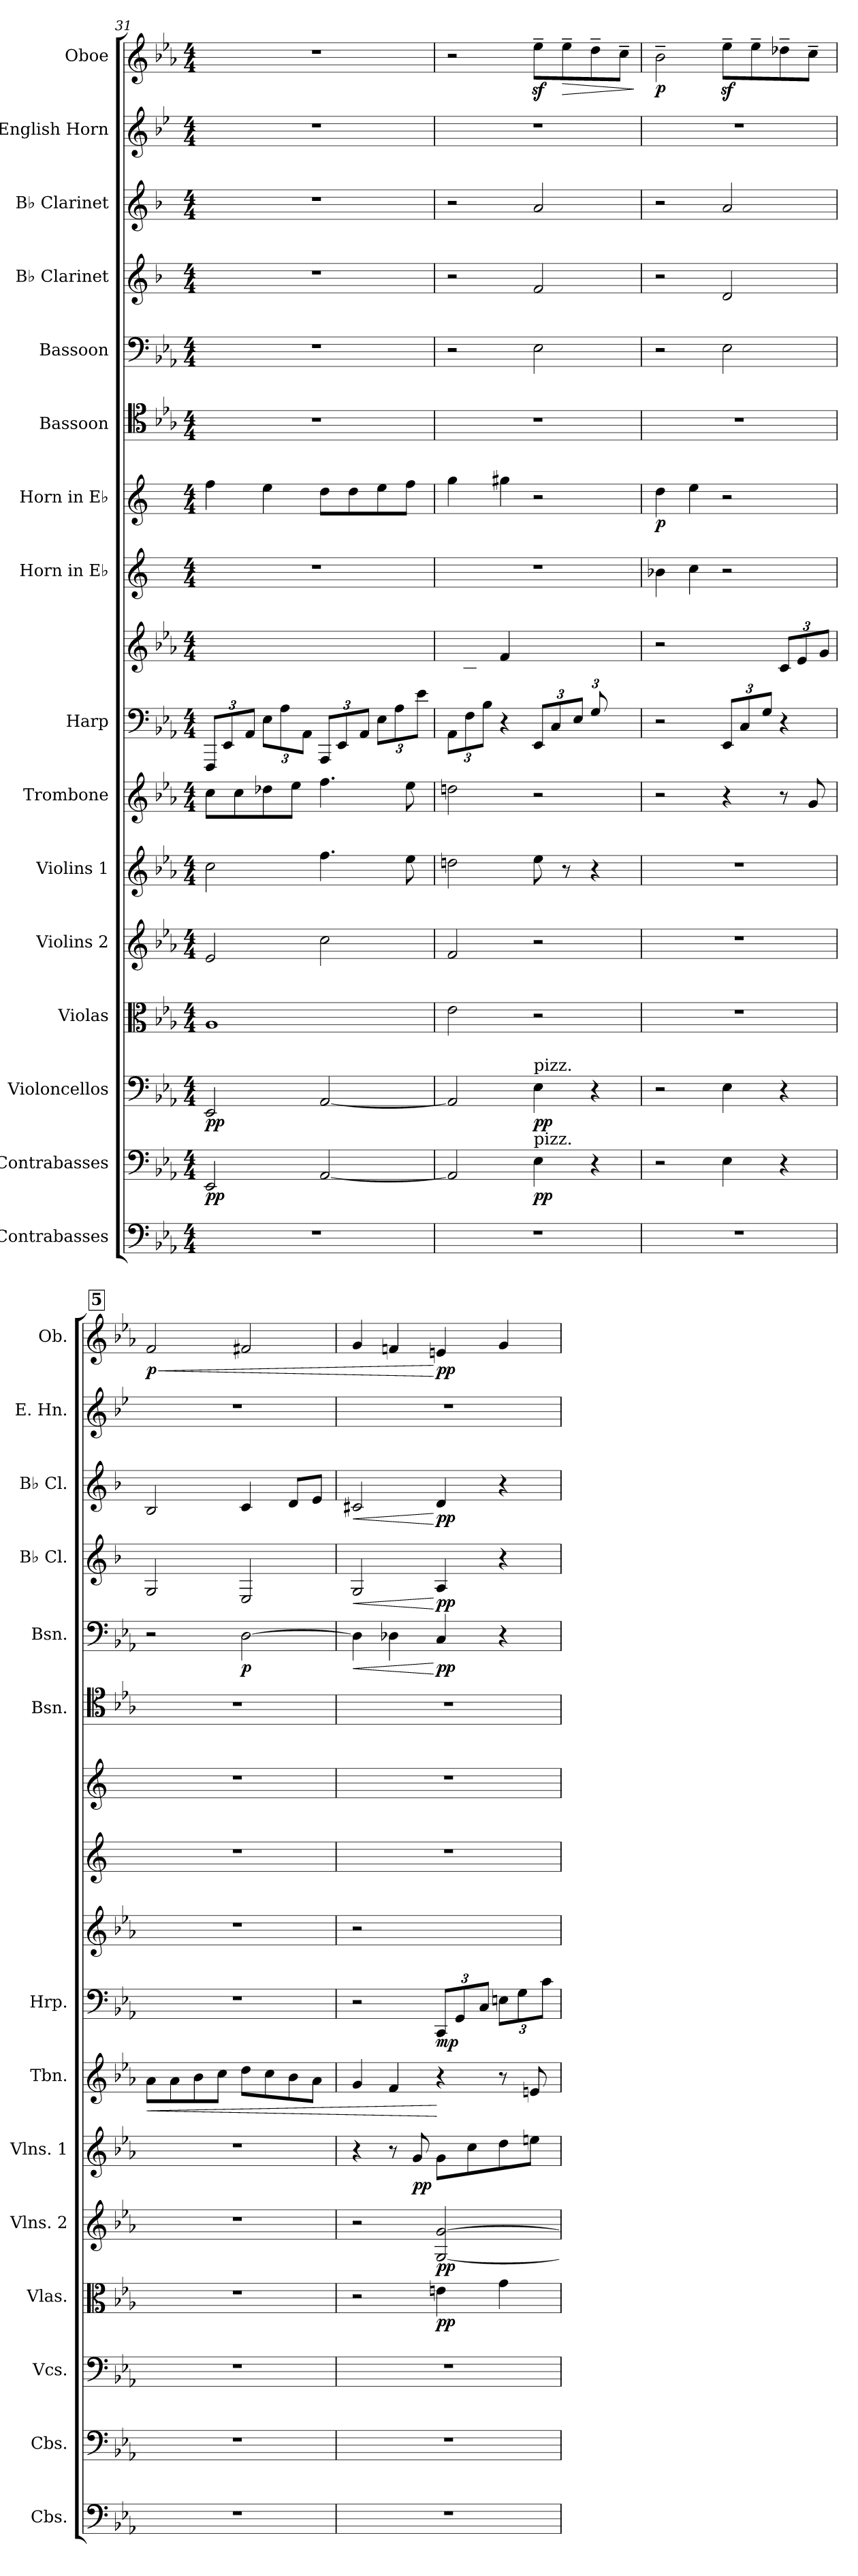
**kern	**kern	**dynam	**kern	**dynam	**kern	**dynam	**kern	**dynam	**kern	**dynam	**kern	**dynam	**kern	**kern	**dynam	**kern	**kern	**dynam	**kern	**kern	**dynam	**kern	**dynam	**kern	**dynam	**kern	**kern	**dynam
*part16	*part15	*part15	*part14	*part14	*part13	*part13	*part12	*part12	*part11	*part11	*part10	*part10	*part9	*part9	*part9	*part8	*part7	*part7	*part6	*part5	*part5	*part4	*part4	*part3	*part3	*part2	*part1	*part1
*staff17	*staff16	*staff16	*staff15	*staff15	*staff14	*staff14	*staff13	*staff13	*staff12	*staff12	*staff11	*staff11	*staff10	*staff9	*staff9/10	*staff8	*staff7	*staff7	*staff6	*staff5	*staff5	*staff4	*staff4	*staff3	*staff3	*staff2	*staff1	*staff1
*I"Contrabasses	*I"Contrabasses	*	*I"Violoncellos	*	*I"Violas	*	*I"Violins 2	*	*I"Violins 1	*	*I"Trombone	*	*I"Harp	*	*	*I"Horn in E♭	*I"Horn in E♭	*	*I"Bassoon	*I"Bassoon	*	*I"B♭ Clarinet	*	*I"B♭ Clarinet	*	*I"English Horn	*I"Oboe	*
*I'Cbs.	*I'Cbs.	*	*I'Vcs.	*	*I'Vlas.	*	*I'Vlns. 2	*	*I'Vlns. 1	*	*I'Tbn.	*	*I'Hrp.	*	*	*	*	*	*I'Bsn.	*I'Bsn.	*	*I'B♭ Cl.	*	*I'B♭ Cl.	*	*I'E. Hn.	*I'Ob.	*
!!LO:PB:g=z
*clefF4	*clefF4	*	*clefF4	*	*clefC3	*	*clefG2	*	*clefG2	*	*clefG2	*	*clefF4	*clefG2	*	*clefG2	*clefG2	*	*clefC4	*clefF4	*	*clefG2	*	*clefG2	*	*clefG2	*clefG2	*
*ITrd7c12	*ITrd7c12	*	*	*	*	*	*	*	*	*	*	*	*	*	*	*ITrd5c9	*ITrd5c9	*	*	*	*	*ITrd1c2	*	*ITrd1c2	*	*ITrd4c7	*	*
*k[b-e-a-]	*k[b-e-a-]	*	*k[b-e-a-]	*	*k[b-e-a-]	*	*k[b-e-a-]	*	*k[b-e-a-]	*	*k[b-e-a-]	*	*k[b-e-a-]	*k[b-e-a-]	*	*k[b-e-a-]	*k[b-e-a-]	*	*k[b-e-a-]	*k[b-e-a-]	*	*k[b-e-a-]	*	*k[b-e-a-]	*	*k[b-e-a-]	*k[b-e-a-]	*
*M4/4	*M4/4	*	*M4/4	*	*M4/4	*	*M4/4	*	*M4/4	*	*M4/4	*	*M4/4	*M4/4	*	*M4/4	*M4/4	*	*M4/4	*M4/4	*	*M4/4	*	*M4/4	*	*M4/4	*M4/4	*
*	*	*	*	*	*	*	*	*	*	*	*	*	*Xbrackettup	*	*	*	*	*	*	*	*	*	*	*	*	*	*	*
=31	=31	=31	=31	=31	=31	=31	=31	=31	=31	=31	=31	=31	=31	=31	=31	=31	=31	=31	=31	=31	=31	=31	=31	=31	=31	=31	=31	=31
!	!	!LO:DY:b	!	!LO:DY:b	!	!	!	!	!	!	!	!	!	!	!	!	!	!	!	!	!	!	!	!	!	!	!	!
1r	2EEE-/	pp	2EE-/	pp	1A-	.	2e-/	.	2cc\	.	8cc\L	.	12FFF/L	1ryy	.	1r	4a-\	.	1r	1r	.	1r	.	1r	.	1r	1r	.
.	.	.	.	.	.	.	.	.	.	.	.	.	12EE-/	.	.	.	.	.	.	.	.	.	.	.	.	.	.	.
.	.	.	.	.	.	.	.	.	.	.	8cc\	.	.	.	.	.	.	.	.	.	.	.	.	.	.	.	.	.
.	.	.	.	.	.	.	.	.	.	.	.	.	12AA-/J	.	.	.	.	.	.	.	.	.	.	.	.	.	.	.
.	.	.	.	.	.	.	.	.	.	.	8dd-X\	.	12E-\L	.	.	.	4g\	.	.	.	.	.	.	.	.	.	.	.
.	.	.	.	.	.	.	.	.	.	.	.	.	12A-\	.	.	.	.	.	.	.	.	.	.	.	.	.	.	.
.	.	.	.	.	.	.	.	.	.	.	8ee-\J	.	.	.	.	.	.	.	.	.	.	.	.	.	.	.	.	.
.	.	.	.	.	.	.	.	.	.	.	.	.	12AA-\J	.	.	.	.	.	.	.	.	.	.	.	.	.	.	.
.	[2AAA-/	.	[2AA-/	.	.	.	2cc\	.	4.ff\	.	4.ff\	.	12AAA-/L	.	.	.	8f\L	.	.	.	.	.	.	.	.	.	.	.
.	.	.	.	.	.	.	.	.	.	.	.	.	12EE-/	.	.	.	.	.	.	.	.	.	.	.	.	.	.	.
.	.	.	.	.	.	.	.	.	.	.	.	.	.	.	.	.	8f\	.	.	.	.	.	.	.	.	.	.	.
.	.	.	.	.	.	.	.	.	.	.	.	.	12AA-/J	.	.	.	.	.	.	.	.	.	.	.	.	.	.	.
.	.	.	.	.	.	.	.	.	.	.	.	.	12E-\L	.	.	.	8g\	.	.	.	.	.	.	.	.	.	.	.
.	.	.	.	.	.	.	.	.	.	.	.	.	12A-\	.	.	.	.	.	.	.	.	.	.	.	.	.	.	.
.	.	.	.	.	.	.	.	.	8ee-\	.	8ee-\	.	.	.	.	.	8a-\J	.	.	.	.	.	.	.	.	.	.	.
.	.	.	.	.	.	.	.	.	.	.	.	.	12e-\J	.	.	.	.	.	.	.	.	.	.	.	.	.	.	.
=32	=32	=32	=32	=32	=32	=32	=32	=32	=32	=32	=32	=32	=32	=32	=32	=32	=32	=32	=32	=32	=32	=32	=32	=32	=32	=32	=32	=32
*	*	*	*	*	*	*	*	*	*	*	*	*	*	*^	*	*	*	*	*	*	*	*	*	*	*	*	*	*
1r	2AAA-/]	.	2AA-/]	.	2e-\	.	2f/	.	2ddn\	.	2ddn\	.	12AA-\L	4ryy	6%5ryy	.	1r	4b-\	.	1r	2r	.	2r	.	2r	.	1r	2r	.
.	.	.	.	.	.	.	.	.	.	.	.	.	12F\	.	.	.	.	.	.	.	.	.	.	.	.	.	.	.	.
.	.	.	.	.	.	.	.	.	.	.	.	.	12B-\J	.	.	.	.	.	.	.	.	.	.	.	.	.	.	.	.
.	.	.	.	.	.	.	.	.	.	.	.	.	4r	4f/	.	.	.	4bn\	.	.	.	.	.	.	.	.	.	.	.
!	!	!	!LO:TX:a:t=pizz.	!	!	!	!	!	!	!	!	!	!	!	!	!	!	!	!	!	!	!	!	!	!	!	!	!	!
!	!LO:TX:a:t=pizz.	!	!	!	!	!	!	!	!	!	!	!	!	!	!	!	!	!	!	!	!	!	!	!	!	!	!	!	!
!	!	!LO:DY:b	!	!LO:DY:b	!	!	!	!	!	!	!	!	!	!	!	!	!	!	!	!	!	!	!	!	!	!	!	!	!
.	4EE-\	pp	4E-\	pp	2r	.	2r	.	8ee-\	.	2r	.	12EE-/L	2ryy	.	.	.	2r	.	.	2E-\	.	2e-/	.	2g/	.	.	8ee-z<~\L	.
.	.	.	.	.	.	.	.	.	.	.	.	.	12C/	.	.	.	.	.	.	.	.	.	.	.	.	.	.	.	.
!	!	!	!	!	!	!	!	!	!	!	!	!	!	!	!	!	!	!	!	!	!	!	!	!	!	!	!	!	!LO:HP:b
.	.	.	.	.	.	.	.	.	8r	.	.	.	.	.	.	.	.	.	.	.	.	.	.	.	.	.	.	8ee-~\	>
.	.	.	.	.	.	.	.	.	.	.	.	.	12E-/J	.	.	.	.	.	.	.	.	.	.	.	.	.	.	.	.
.	4r	.	4r	.	.	.	.	.	4r	.	.	.	12G/L	.	.	.	.	.	.	.	.	.	.	.	.	.	.	8dd~\	.
.	.	.	.	.	.	.	.	.	.	.	.	.	6ryy	.	12c\	.	.	.	.	.	.	.	.	.	.	.	.	.	.
.	.	.	.	.	.	.	.	.	.	.	.	.	.	.	.	.	.	.	.	.	.	.	.	.	.	.	.	8cc~\J	.
.	.	.	.	.	.	.	.	.	.	.	.	.	.	.	12e-\J	.	.	.	.	.	.	.	.	.	.	.	.	.	.
*	*	*	*	*	*	*	*	*	*	*	*	*	*	*v	*v	*	*	*	*	*	*	*	*	*	*	*	*	*	*
.	.	.	.	.	.	.	.	.	.	.	.	.	.	.	.	.	.	.	.	.	.	.	.	.	.	.	.	]
=33	=33	=33	=33	=33	=33	=33	=33	=33	=33	=33	=33	=33	=33	=33	=33	=33	=33	=33	=33	=33	=33	=33	=33	=33	=33	=33	=33	=33
!	!	!	!	!	!	!	!	!	!	!	!	!	!	!	!	!	!	!LO:DY:b	!	!	!	!	!	!	!	!	!	!LO:DY:b
1r	2r	.	2r	.	1r	.	1r	.	1r	.	2r	.	2r	2r	.	4d-X\	4f\	p	1r	2r	.	2r	.	2r	.	1r	2b-~\	p
.	.	.	.	.	.	.	.	.	.	.	.	.	.	.	.	4e-\	4g\	.	.	.	.	.	.	.	.	.	.	.
.	4EE-\	.	4E-\	.	.	.	.	.	.	.	4r	.	12EE-/L	4ryy	.	2r	2r	.	.	2E-\	.	2c/	.	2g/	.	.	8ee-z<~\L	.
.	.	.	.	.	.	.	.	.	.	.	.	.	12C/	.	.	.	.	.	.	.	.	.	.	.	.	.	.	.
.	.	.	.	.	.	.	.	.	.	.	.	.	.	.	.	.	.	.	.	.	.	.	.	.	.	.	8ee-~\	.
.	.	.	.	.	.	.	.	.	.	.	.	.	12G/J	.	.	.	.	.	.	.	.	.	.	.	.	.	.	.
*	*	*	*	*	*	*	*	*	*	*	*	*	*	*Xbrackettup	*	*	*	*	*	*	*	*	*	*	*	*	*	*
.	4r	.	4r	.	.	.	.	.	.	.	8r	.	4r	12c/L	.	.	.	.	.	.	.	.	.	.	.	.	8dd-X~\	.
.	.	.	.	.	.	.	.	.	.	.	.	.	.	12e-/	.	.	.	.	.	.	.	.	.	.	.	.	.	.
.	.	.	.	.	.	.	.	.	.	.	8g/	.	.	.	.	.	.	.	.	.	.	.	.	.	.	.	8cc~\J	.
.	.	.	.	.	.	.	.	.	.	.	.	.	.	12g/J	.	.	.	.	.	.	.	.	.	.	.	.	.	.
!!LO:PB:g=z
!!LO:REH:place=s1:a:B:fs=14:t=5
=34	=34	=34	=34	=34	=34	=34	=34	=34	=34	=34	=34	=34	=34	=34	=34	=34	=34	=34	=34	=34	=34	=34	=34	=34	=34	=34	=34	=34
!	!	!	!	!	!	!	!	!	!	!	!	!LO:HP:b	!	!	!	!	!	!	!	!	!	!	!	!	!	!	!	!LO:HP:b
!	!	!	!	!	!	!	!	!	!	!	!	!	!	!	!	!	!	!	!	!	!	!	!	!	!	!	!	!LO:DY:n=1:b
1r	1r	.	1r	.	1r	.	1r	.	1r	.	8a-\L	<	1r	1r	.	1r	1r	.	1r	2r	.	2F/	.	2A-/	.	1r	2f/	< p
.	.	.	.	.	.	.	.	.	.	.	8a-\	.	.	.	.	.	.	.	.	.	.	.	.	.	.	.	.	.
.	.	.	.	.	.	.	.	.	.	.	8b-\	.	.	.	.	.	.	.	.	.	.	.	.	.	.	.	.	.
.	.	.	.	.	.	.	.	.	.	.	8cc\J	.	.	.	.	.	.	.	.	.	.	.	.	.	.	.	.	.
!	!	!	!	!	!	!	!	!	!	!	!	!	!	!	!	!	!	!	!	!	!LO:DY:b	!	!	!	!	!	!	!
.	.	.	.	.	.	.	.	.	.	.	8dd\L	.	.	.	.	.	.	.	.	[2D\	p	2D/	.	4B-/	.	.	2f#X/	.
.	.	.	.	.	.	.	.	.	.	.	8cc\	.	.	.	.	.	.	.	.	.	.	.	.	.	.	.	.	.
.	.	.	.	.	.	.	.	.	.	.	8b-\	.	.	.	.	.	.	.	.	.	.	.	.	8c/L	.	.	.	.
.	.	.	.	.	.	.	.	.	.	.	8a-\J	.	.	.	.	.	.	.	.	.	.	.	.	8d/J	.	.	.	.
=35	=35	=35	=35	=35	=35	=35	=35	=35	=35	=35	=35	=35	=35	=35	=35	=35	=35	=35	=35	=35	=35	=35	=35	=35	=35	=35	=35	=35
!	!	!	!	!	!	!	!	!	!	!	!	!	!	!	!	!	!	!	!	!	!LO:HP:b	!	!LO:HP:b	!	!LO:HP:b	!	!	!
1r	1r	.	1r	.	2r	.	2r	.	4r	.	4g/	.	2r	2r	.	1r	1r	.	1r	4D\]	<	2F/	<	2Bn/	<	1r	4g/	.
.	.	.	.	.	.	.	.	.	8r	.	4f/	.	.	.	.	.	.	.	.	4D-X\	.	.	.	.	.	.	4fn/	.
!	!	!	!	!	!	!	!	!	!	!LO:DY:b	!	!	!	!	!	!	!	!	!	!	!	!	!	!	!	!	!	!
.	.	.	.	.	.	.	.	.	8g/	pp	.	.	.	.	.	.	.	.	.	.	.	.	.	.	.	.	.	.
!	!	!	!	!	!	!LO:DY:b	!	!LO:DY:b	!	!	!	!	!	!	!LO:DY:b=2	!	!	!	!	!	!LO:DY:n=1:b	!	!LO:DY:n=1:b	!	!LO:DY:n=1:b	!	!	!LO:DY:n=1:b
.	.	.	.	.	4en\	pp	[2G/ [2g/	pp	8g\L	.	4r	[	12CC/L	2ryy	mp	.	.	.	.	4C/	[ pp	4G/	[ pp	4c/	[ pp	.	4en/	[ pp
.	.	.	.	.	.	.	.	.	.	.	.	.	12GG/	.	.	.	.	.	.	.	.	.	.	.	.	.	.	.
.	.	.	.	.	.	.	.	.	8cc\	.	.	.	.	.	.	.	.	.	.	.	.	.	.	.	.	.	.	.
.	.	.	.	.	.	.	.	.	.	.	.	.	12C/J	.	.	.	.	.	.	.	.	.	.	.	.	.	.	.
.	.	.	.	.	4g\	.	.	.	8dd\	.	8r	.	12En\L	.	.	.	.	.	.	4r	.	4r	.	4r	.	.	4g/	.
.	.	.	.	.	.	.	.	.	.	.	.	.	12G\	.	.	.	.	.	.	.	.	.	.	.	.	.	.	.
.	.	.	.	.	.	.	.	.	8een\J	.	8en/	.	.	.	.	.	.	.	.	.	.	.	.	.	.	.	.	.
.	.	.	.	.	.	.	.	.	.	.	.	.	12c\J	.	.	.	.	.	.	.	.	.	.	.	.	.	.	.
=	=	=	=	=	=	=	=	=	=	=	=	=	=	=	=	=	=	=	=	=	=	=	=	=	=	=	=	=
*-	*-	*-	*-	*-	*-	*-	*-	*-	*-	*-	*-	*-	*-	*-	*-	*-	*-	*-	*-	*-	*-	*-	*-	*-	*-	*-	*-	*-
